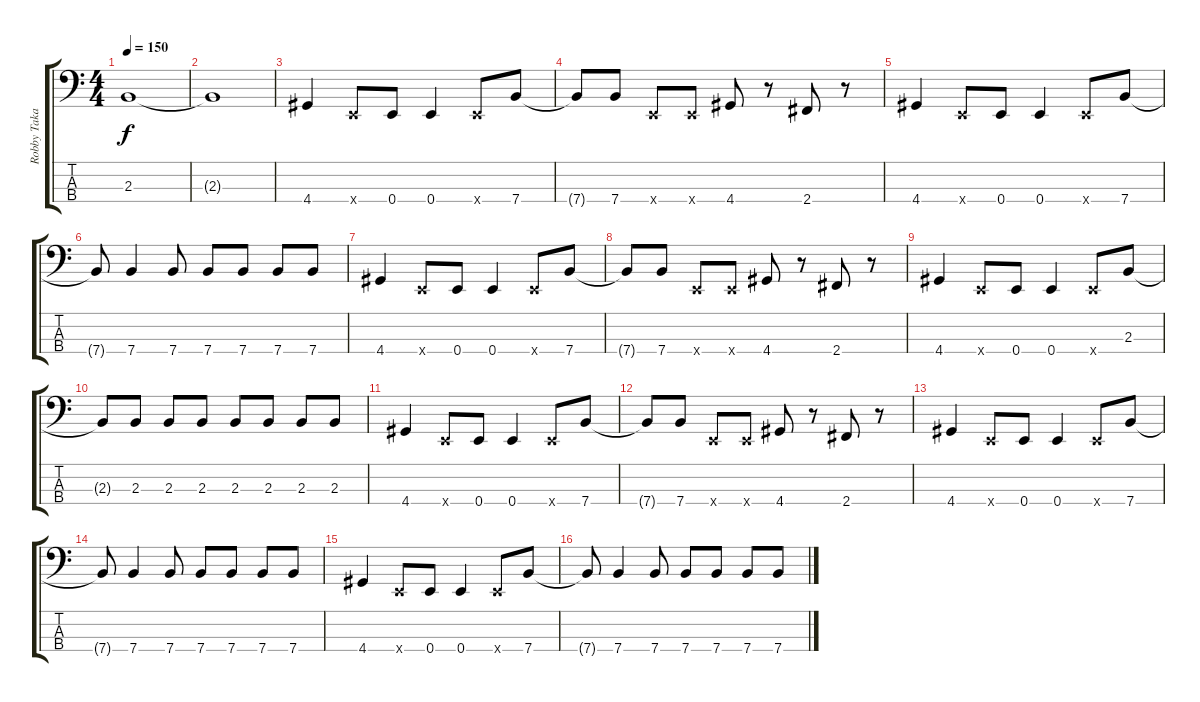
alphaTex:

\track ("Robby Takac - Bass" "Robby Taka") {instrument electricbasspick}
\staff {score tabs}
\tuning (G2 D2 A1 E1) {hide}
\ts (4 4)
\tempo 150
\clef f4
\ks c
2.3{t}.1{dy f} |
2.3{t}.1 |
4.4.4 0.4{x}.8 0.4.8 0.4.4 0.4{x}.8 7.4.8 |
7.4{t}.8 7.4.8 0.4{x}.8 0.4{x}.8 4.4.8 r.8 2.4.8 r.8 |
4.4.4 0.4{x}.8 0.4.8 0.4.4 0.4{x}.8 7.4.8 |
7.4{t}.8 7.4.4 7.4.8 7.4.8 7.4.8 7.4.8 7.4.8 |
4.4.4 0.4{x}.8 0.4.8 0.4.4 0.4{x}.8 7.4.8 |
7.4{t}.8 7.4.8 0.4{x}.8 0.4{x}.8 4.4.8 r.8 2.4.8 r.8 |
4.4.4 0.4{x}.8 0.4.8 0.4.4 0.4{x}.8 2.3.8 |
2.3{t}.8 2.3.8 2.3.8 2.3.8 2.3.8 2.3.8 2.3.8 2.3.8 |
4.4.4 0.4{x}.8 0.4.8 0.4.4 0.4{x}.8 7.4.8 |
7.4{t}.8 7.4.8 0.4{x}.8 0.4{x}.8 4.4.8 r.8 2.4.8 r.8 |
4.4.4 0.4{x}.8 0.4.8 0.4.4 0.4{x}.8 7.4.8 |
7.4{t}.8 7.4.4 7.4.8 7.4.8 7.4.8 7.4.8 7.4.8 |
4.4.4 0.4{x}.8 0.4.8 0.4.4 0.4{x}.8 7.4.8 |
7.4{t}.8 7.4.4 7.4.8 7.4.8 7.4.8 7.4.8 7.4.8
